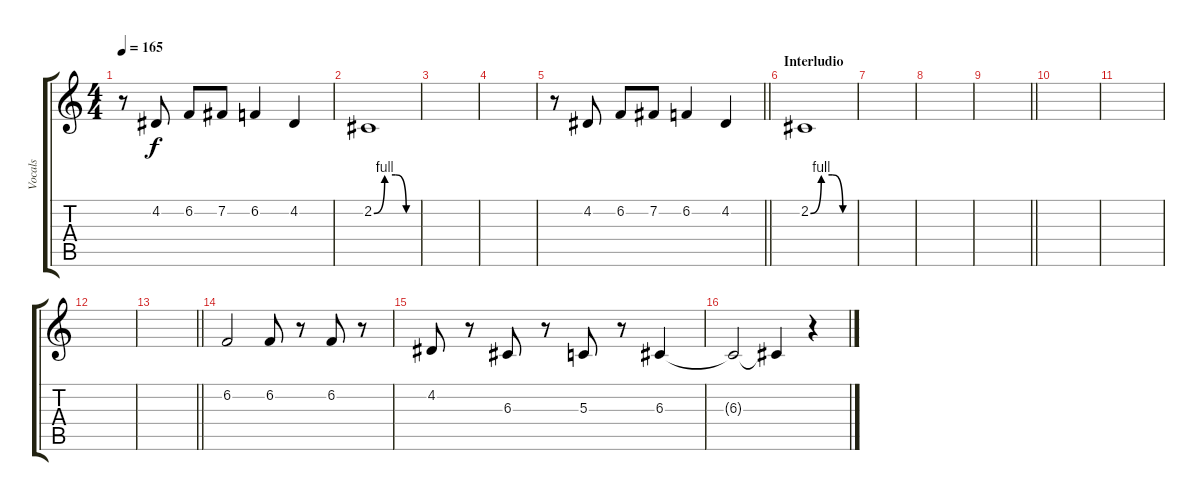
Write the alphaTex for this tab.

\track ("Vocals" "Vocals") {instrument altosax}
\staff {score tabs}
\tuning (E4 B3 G3 D3 A2 E2) {hide}
\ts (4 4)
\tempo 165
\clef g2
\ks c
r.8{dy f} 4.2.8 6.2.8 7.2.8 6.2.4 4.2.4 |
2.2{be (custom 0 0 15 4 30 4 45 0 60 0)}.1 |
|
|
\barLineRight lightlight
r.8 4.2.8 6.2.8 7.2.8 6.2.4 4.2.4 |
\section ("" "Interludio")
2.2{be (custom 0 0 15 4 30 4 45 0 60 0)}.1 |
|
|
\barLineRight lightlight
|
|
|
|
\barLineRight lightlight
|
6.2.2 6.2.8 r.8 6.2.8 r.8 |
4.2.8 r.8 6.3.8 r.8 5.3.8 r.8 6.3.4 |
6.3{t}.2 6.3{t}.4 r.4
